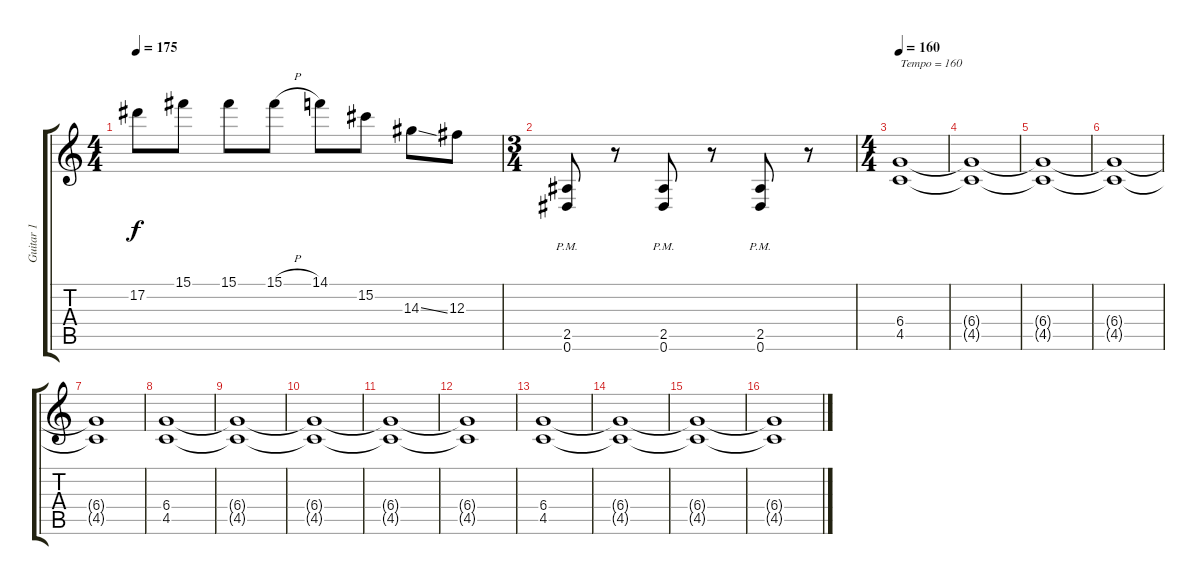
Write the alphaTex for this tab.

\track ("Guitar 1" "Guitar 1") {instrument overdrivenguitar}
\staff {score tabs}
\tuning (Eb4 Bb3 Gb3 Db3 Ab2 Eb2) {hide}
\ts (4 4)
\tempo 175
\clef g2
\ks c
17.2{t}.8{dy f} 15.1.8 15.1.8 15.1{h}.8 14.1.8 15.2.8 14.3{ss}.8 12.3.8 |
\ts (3 4)
(2.5{pm} 0.6{pm}).8 r.8 (2.5{pm} 0.6{pm}).8 r.8 (2.5{pm} 0.6{pm}).8 r.8 |
\ts (4 4)
\section ("" "")
\tempo 160
(6.4 4.5).1{txt "Tempo = 160"} |
(6.4{t} 4.5{t}).1 |
(6.4{t} 4.5{t}).1 |
(6.4{t} 4.5{t}).1 |
(6.4{t} 4.5{t}).1 |
(6.4 4.5).1 |
(6.4{t} 4.5{t}).1 |
(6.4{t} 4.5{t}).1 |
(6.4{t} 4.5{t}).1 |
(6.4{t} 4.5{t}).1 |
(6.4 4.5).1 |
(6.4{t} 4.5{t}).1 |
(6.4{t} 4.5{t}).1 |
(6.4{t} 4.5{t}).1
